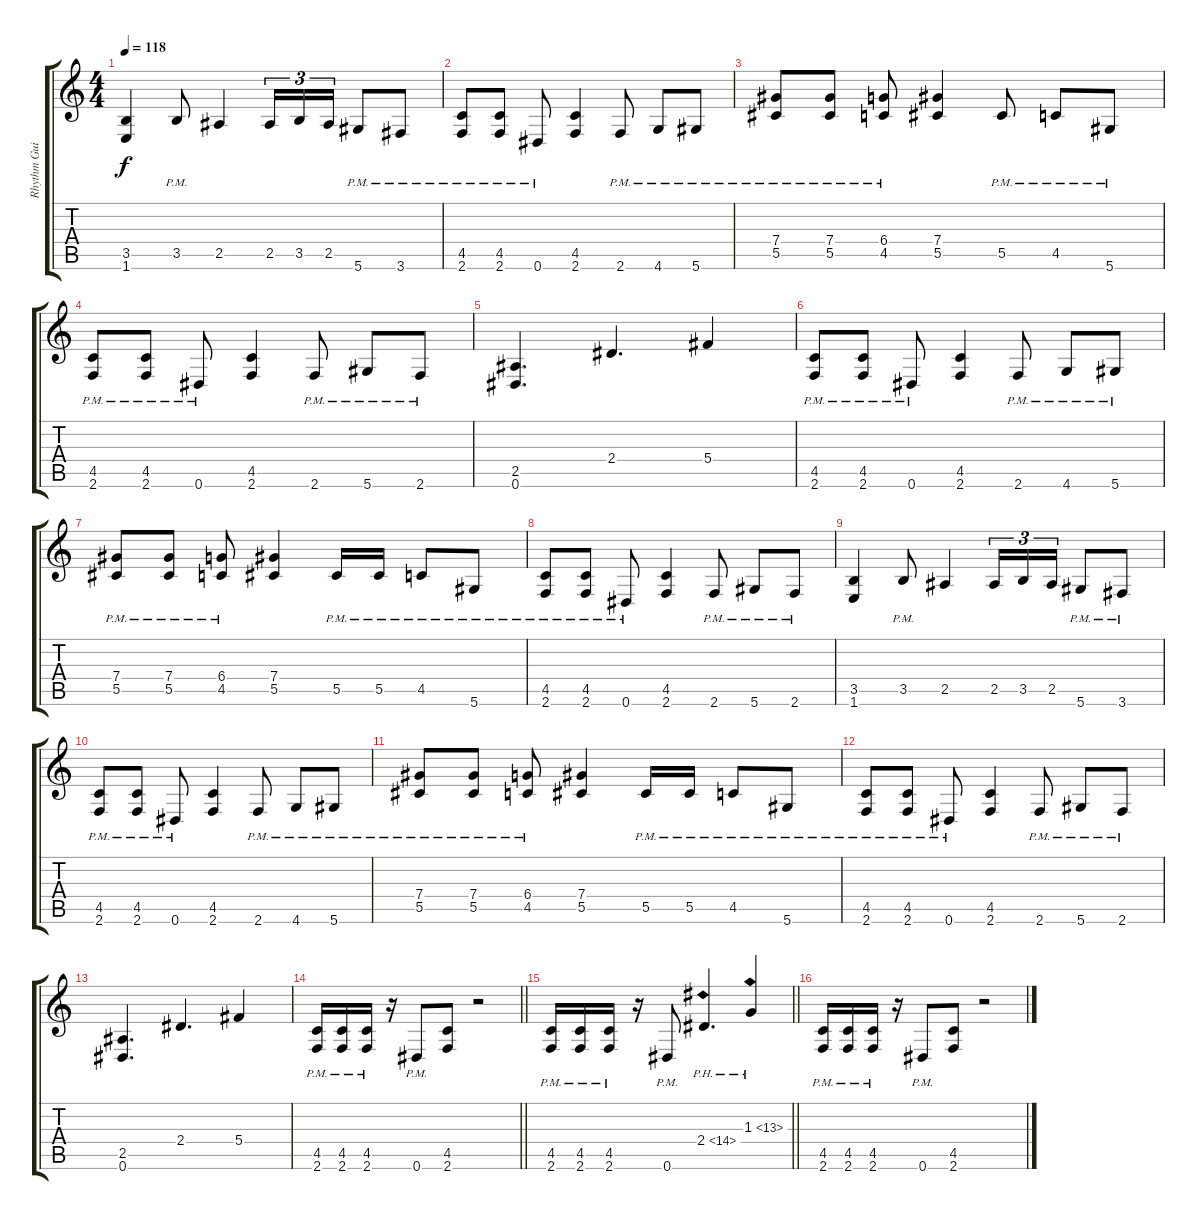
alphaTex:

\track ("Rhythm Guitar" "Rhythm Gui") {instrument distortionguitar}
\staff {score tabs}
\tuning (Eb4 Bb3 Gb3 Db3 Ab2 Eb2) {hide}
\ts (4 4)
\tempo 118
\clef g2
\ks c
(3.5 1.6).4{dy f} 3.5{pm}.8 2.5.4 2.5.16{tu (3 2)} 3.5.16{tu (3 2)} 2.5.16{tu (3 2)} 5.6{pm}.8 3.6{pm}.8 |
(4.5{pm} 2.6{pm}).8 (4.5{pm} 2.6{pm}).8 0.6{pm}.8 (4.5 2.6).4 2.6{pm}.8 4.6{pm}.8 5.6{pm}.8 |
(7.4{pm} 5.5{pm}).8 (7.4{pm} 5.5{pm}).8 (6.4{pm} 4.5{pm}).8 (7.4 5.5).4 5.5{pm}.8 4.5{pm}.8 5.6{pm}.8 |
(4.5{pm} 2.6{pm}).8 (4.5{pm} 2.6{pm}).8 0.6{pm}.8 (4.5 2.6).4 2.6{pm}.8 5.6{pm}.8 2.6{pm}.8 |
(2.5 0.6).4{d} 2.4.4{d} 5.4.4 |
(4.5{pm} 2.6{pm}).8 (4.5{pm} 2.6{pm}).8 0.6{pm}.8 (4.5 2.6).4 2.6{pm}.8 4.6{pm}.8 5.6{pm}.8 |
(7.4{pm} 5.5{pm}).8 (7.4{pm} 5.5{pm}).8 (6.4{pm} 4.5{pm}).8 (7.4 5.5).4 5.5{pm}.16 5.5{pm}.16 4.5{pm}.8 5.6{pm}.8 |
(4.5{pm} 2.6{pm}).8 (4.5{pm} 2.6{pm}).8 0.6{pm}.8 (4.5 2.6).4 2.6{pm}.8 5.6{pm}.8 2.6{pm}.8 |
(3.5 1.6).4 3.5{pm}.8 2.5.4 2.5.16{tu (3 2)} 3.5.16{tu (3 2)} 2.5.16{tu (3 2)} 5.6{pm}.8 3.6{pm}.8 |
(4.5{pm} 2.6{pm}).8 (4.5{pm} 2.6{pm}).8 0.6{pm}.8 (4.5 2.6).4 2.6{pm}.8 4.6{pm}.8 5.6{pm}.8 |
(7.4{pm} 5.5{pm}).8 (7.4{pm} 5.5{pm}).8 (6.4{pm} 4.5{pm}).8 (7.4 5.5).4 5.5{pm}.16 5.5{pm}.16 4.5{pm}.8 5.6{pm}.8 |
(4.5{pm} 2.6{pm}).8 (4.5{pm} 2.6{pm}).8 0.6{pm}.8 (4.5 2.6).4 2.6{pm}.8 5.6{pm}.8 2.6{pm}.8 |
(2.5 0.6).4{d} 2.4.4{d} 5.4.4 |
\barLineRight lightlight
(4.5 2.6{pm}).16 (4.5 2.6{pm}).16 (4.5 2.6{pm}).16 r.16 0.6{pm}.8 (4.5 2.6).8 r.2 |
\barLineRight lightlight
(4.5 2.6{pm}).16 (4.5 2.6{pm}).16 (4.5 2.6{pm}).16 r.16 0.6{pm}.8 2.4{ph 12}.4{d} 1.3{ph 12}.4 |
(4.5 2.6{pm}).16 (4.5 2.6{pm}).16 (4.5 2.6{pm}).16 r.16 0.6{pm}.8 (4.5 2.6).8 r.2
